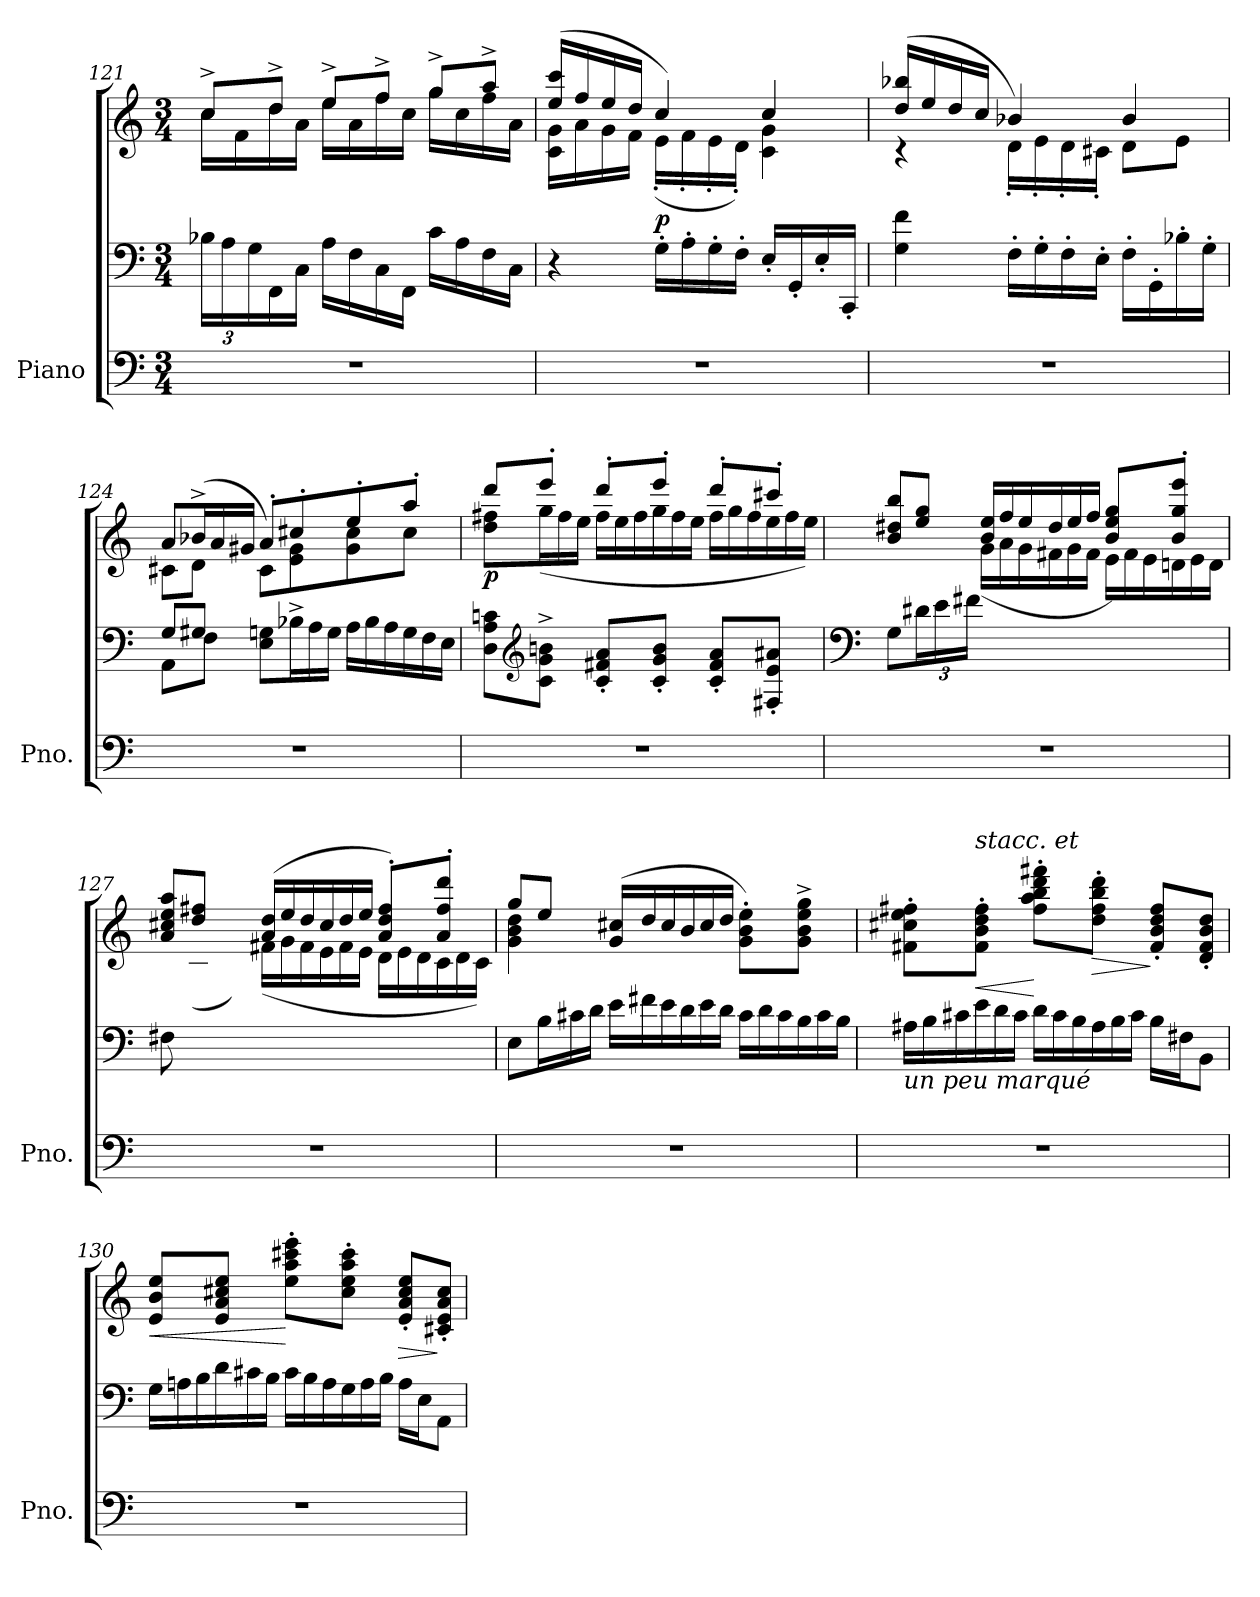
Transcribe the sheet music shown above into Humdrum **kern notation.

**kern	**kern	**kern	**dynam
*part1	*part1	*part1	*part1
*staff3	*staff2	*staff1	*staff1/2/3
*I"Piano	*	*	*
*I'Pno.	*	*	*
!!LO:PB:g=z
*clefF4	*clefF4	*clefG2	*
*k[]	*k[]	*k[]	*
*M3/4	*M3/4	*M3/4	*
*	*Xbrackettup	*	*
=121	=121	=121	=121
*	*	*^	*
2.r	24B-X\LL	8cc^/L	16cc\LL	.
.	24A\	.	.	.
.	.	.	16f\	.
.	24G\	.	.	.
.	16FF\	8dd^/J	16dd\	.
.	16C\JJ	.	16a\JJ	.
.	16A\LL	8ee^/L	16ee\LL	.
.	16F\	.	16a\	.
.	16C\	8ff^/J	16ff\	.
.	16FF\JJ	.	16cc\JJ	.
.	16c\LL	8gg^/L	16gg\LL	.
.	16A\	.	16cc\	.
.	16F\	8aa^/J	16ff\	.
.	16C\JJ	.	16a\JJ	.
=122	=122	=122	=122	=122
2.r	4r	(16ee/ 16ccc/LL	16c\ 16g\LL	.
.	.	16ff/	16a\	.
.	.	16ee/	16g\	.
.	.	16dd/JJ	16f\JJ	.
!	!	!	!	!LO:DY:a=2
.	16G'\LL	4cc/)	(16e'\LL	p
.	16A'\	.	16f'\	.
.	16G'\	.	16e'\	.
.	16F'\JJ	.	16d'\JJ)	.
.	16E'/LL	4cc/	4c\ 4g\	.
.	16GG'/	.	.	.
.	16E'/	.	.	.
.	16CC'/JJ	.	.	.
!!LO:LB:g=z	!!
=123	=123	=123	=123	=123
2.r	4G\ 4f\	(16dd/ 16bb-X/LL	4r	.
.	.	16ee/	.	.
.	.	16dd/	.	.
.	.	16cc/JJ	.	.
.	16F'\LL	4b-X/)	16d'\LL	.
.	16G'\	.	16e'\	.
.	16F'\	.	16d'\	.
.	16E'\JJ	.	16c#X'\JJ	.
.	16F'\LL	4b-/	8d\L	.
.	16GG'\	.	.	.
.	16B-X'\	.	8e\J	.
.	16G'\JJ	.	.	.
=124	=124	=124	=124	=124
*	*^	*	*	*
2.r	8G/L	8AA\L	8a/L	8c#X\L	.
*	*	*	*Xtuplet	*	*
.	8G#X/J	8F\J	(24b-X^/L	8d\J	.
.	.	.	24a/	.	.
.	.	.	24g#X/JJ	.	.
.	8E\ 8Gn\L	2ryy	8a'/L)	8c#\L	.
*	*Xtuplet	*	*	*	*
.	24B-X^\L	.	8cc#X'/	8e\ 8g#\	.
.	24A\	.	.	.	.
.	24G\JJ	.	.	.	.
.	24A\LL	.	8ee'/	8g#\ 8cc#\	.
.	24B-\	.	.	.	.
.	24A\	.	.	.	.
.	24G\	.	8aa'/J	8cc#\J	.
.	24F\	.	.	.	.
.	24E\JJ	.	.	.	.
*	*v	*v	*	*	*
=125	=125	=125	=125	=125
!	!	!	!	!LO:DY:b
2.r	8D\ 8A\ 8cn\L	8ddd/L	8dd\ 8ff#X\L	p
*	*clefG2	*	*	*
.	8c\^ 8g\^ 8bn\^J	8eee'/J	(24gg\L	.
.	.	.	24ff#\	.
.	.	.	24ee\JJ	.
.	8c/' 8f#X/' 8a/'L	8ddd'/L	24ff#\LL	.
.	.	.	24ee\	.
.	.	.	24ff#\	.
.	8c/' 8g/' 8b/'J	8eee'/J	24gg\	.
.	.	.	24ff#\	.
.	.	.	24ee\JJ	.
.	8c/' 8f#/' 8a/'L	8ddd'/L	24ff#\LL	.
.	.	.	24gg\	.
.	.	.	24ff#\	.
.	8F#X/' 8e/' 8a#X/'J	8ccc#X'/J	24ee\	.
.	.	.	24ff#\	.
.	.	.	24ee\JJ)	.
!!LO:LB:g=z	!!
=126	=126	=126	=126	=126
*	*clefF4	*	*	*
2.r	(8G\L	8b/ 8dd#X/ 8bb/L	4ryy	.
*	*tuplet	*	*	*
.	24d#X\L	8ee/ 8gg/J	.	.
.	24e\	.	.	.
.	24f#X\JJ	.	.	.
.	2ryy	(>24b/ 24ee/LL	(24g\LL)	.
.	.	24ff/	24a\	.
.	.	24ee/	24g\	.
.	.	24dd#/	24f#\	.
.	.	24ee/	24g\	.
.	.	24ff/JJ	24f#\JJ	.
.	.	8b/ 8ee/ 8gg/L)	24e\LL	.
.	.	.	24f#\	.
.	.	.	24e\	.
.	.	8b/' 8gg/' 8eee/'J	24dn\	.
.	.	.	24e\	.
.	.	.	24d\JJ)	.
=127	=127	=127	=127	=127
2.r	8F#X\L	8a/ 8cc#X/ 8ee/ 8aa/L	8ryy	.
.	2ryy	8dd/ 8ff#X/J	(24c#X\L	.
.	.	.	24d\	.
.	.	.	24e\JJ)	.
.	.	(>24a/ 24dd/LL	(24f#X\LL	.
.	.	24ee/	24g\	.
.	.	24dd/	24f#\	.
.	.	24cc#/	24e\	.
.	.	24dd/	24f#\	.
.	.	24ee/JJ	24e\JJ	.
.	.	8a/' 8dd/' 8ff#/'L)	24d\LL	.
.	.	.	24e\	.
.	.	.	24d\	.
.	8ryy	8a/' 8ff#/' 8ddd/'J	24c#\	.
.	.	.	24d\	.
.	.	.	24c#\JJ)	.
=128	=128	=128	=128	=128
2.r	8E\L	8gg/L	4g\ 4b\ 4dd\	.
*	*Xtuplet	*	*	*
.	24B\L	8ee/J	.	.
.	24c#X\	.	.	.
.	24d\JJ	.	.	.
.	24e\LL	(24g/ 24cc#X/LL	2ryy	.
.	24f#X\	24dd/	.	.
.	24e\	24cc#/	.	.
.	24d\	24b/	.	.
.	24e\	24cc#/	.	.
.	24d\JJ	24dd/JJ	.	.
.	24c#\LL	8g\' 8b\' 8ee\'L)	.	.
.	24d\	.	.	.
.	24c#\	.	.	.
.	24B\	8g\^ 8b\^ 8ee\^ 8gg\^J	.	.
.	24c#\	.	.	.
.	24B\JJ	.	.	.
*	*	*v	*v	*
!!LO:LB:g=z
=129	=129	=129	=129
!	!LO:TX:b:i:t=un peu marqué	!	!
2.r	24A#X\LL	8f#X\' 8cc#X\' 8ee\' 8ff#X\'L	.
.	24B\	.	.
.	24c#X\	.	.
!	!	!LO:TX:a:i:t=stacc. et	!
!	!	!	!LO:HP:b
.	24e\	8f#\' 8b\' 8dd\' 8ff#\'J	<
.	24d\	.	.
.	24c#\JJ	.	.
.	24d\LL	8ff#\' 8aa\' 8bb\' 8ddd\' 8fff#X\'L	[
.	24c#\	.	.
.	24B\	.	.
!	!	!	!LO:HP:b
.	24A#\	8dd\' 8ff#\' 8bb\' 8ddd\'J	>
.	24B\	.	.
.	24c#\JJ	.	.
.	16B\LL	8f#/' 8b/' 8dd/' 8ff#/'L	]
.	16F#X\J	.	.
.	8BB\J	8d/' 8f#/' 8b/' 8dd/'J	.
=130	=130	=130	=130
!	!	!	!LO:HP:b
2.r	24G\LL	8e/ 8b/ 8ee/L	<
.	24An\	.	.
.	24B\	.	.
.	24d\	8e/ 8a/ 8cc#X/ 8ee/J	.
.	24c#X\	.	.
.	24B\JJ	.	.
.	24c#\LL	8ee\' 8aa\' 8ccc#X\' 8eee\'L	[
.	24B\	.	.
.	24A\	.	.
.	24G\	8cc#\' 8ee\' 8aa\' 8ccc#\'J	.
.	24A\	.	.
.	24B\JJ	.	.
!	!	!	!LO:HP:b
.	16A\LL	8e/' 8a/' 8cc#/' 8ee/'L	>
.	16E\J	.	.
.	8AA\J	8c#X/' 8e/' 8a/' 8cc#/'J	]
=	=	=	=
*-	*-	*-	*-
